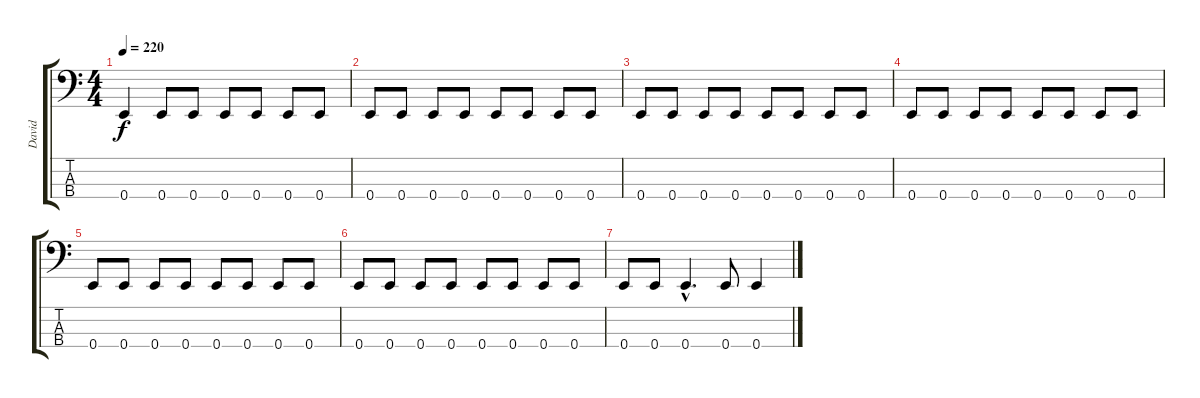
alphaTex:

\track ("David" "David") {instrument electricbasspick}
\staff {score tabs}
\tuning (G2 D2 A1 E1) {hide}
\ts (4 4)
\tempo 220
\clef f4
\ks c
0.4.4{dy f} 0.4.8 0.4.8 0.4.8 0.4.8 0.4.8 0.4.8 |
0.4.8 0.4.8 0.4.8 0.4.8 0.4.8 0.4.8 0.4.8 0.4.8 |
0.4.8 0.4.8 0.4.8 0.4.8 0.4.8 0.4.8 0.4.8 0.4.8 |
0.4.8 0.4.8 0.4.8 0.4.8 0.4.8 0.4.8 0.4.8 0.4.8 |
0.4.8 0.4.8 0.4.8 0.4.8 0.4.8 0.4.8 0.4.8 0.4.8 |
0.4.8 0.4.8 0.4.8 0.4.8 0.4.8 0.4.8 0.4.8 0.4.8 |
0.4.8 0.4.8 0.4{hac}.4{d} 0.4.8 0.4.4
